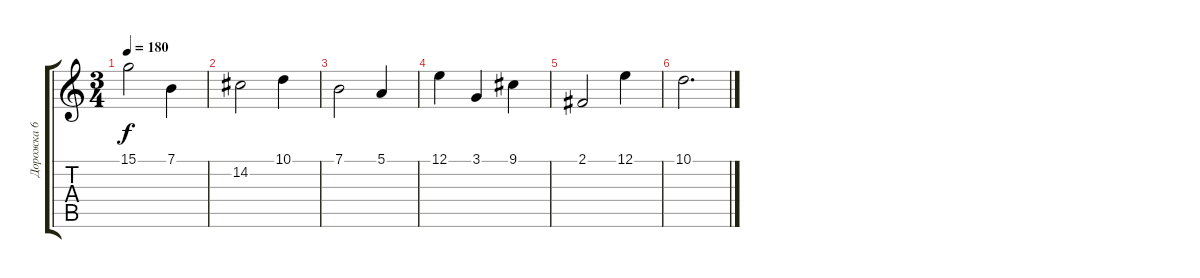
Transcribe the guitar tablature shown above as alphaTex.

\track ("Дорожка 6" "Дорожка 6") {instrument vibraphone}
\staff {score tabs}
\tuning (E4 B3 G3 D3 A2 E2) {hide}
\ts (3 4)
\tempo 180
\clef g2
\ks c
15.1.2{dy f} 7.1.4 |
14.2.2 10.1.4 |
7.1.2 5.1.4 |
12.1.4 3.1.4 9.1.4 |
2.1.2 12.1.4 |
10.1.2{d}
